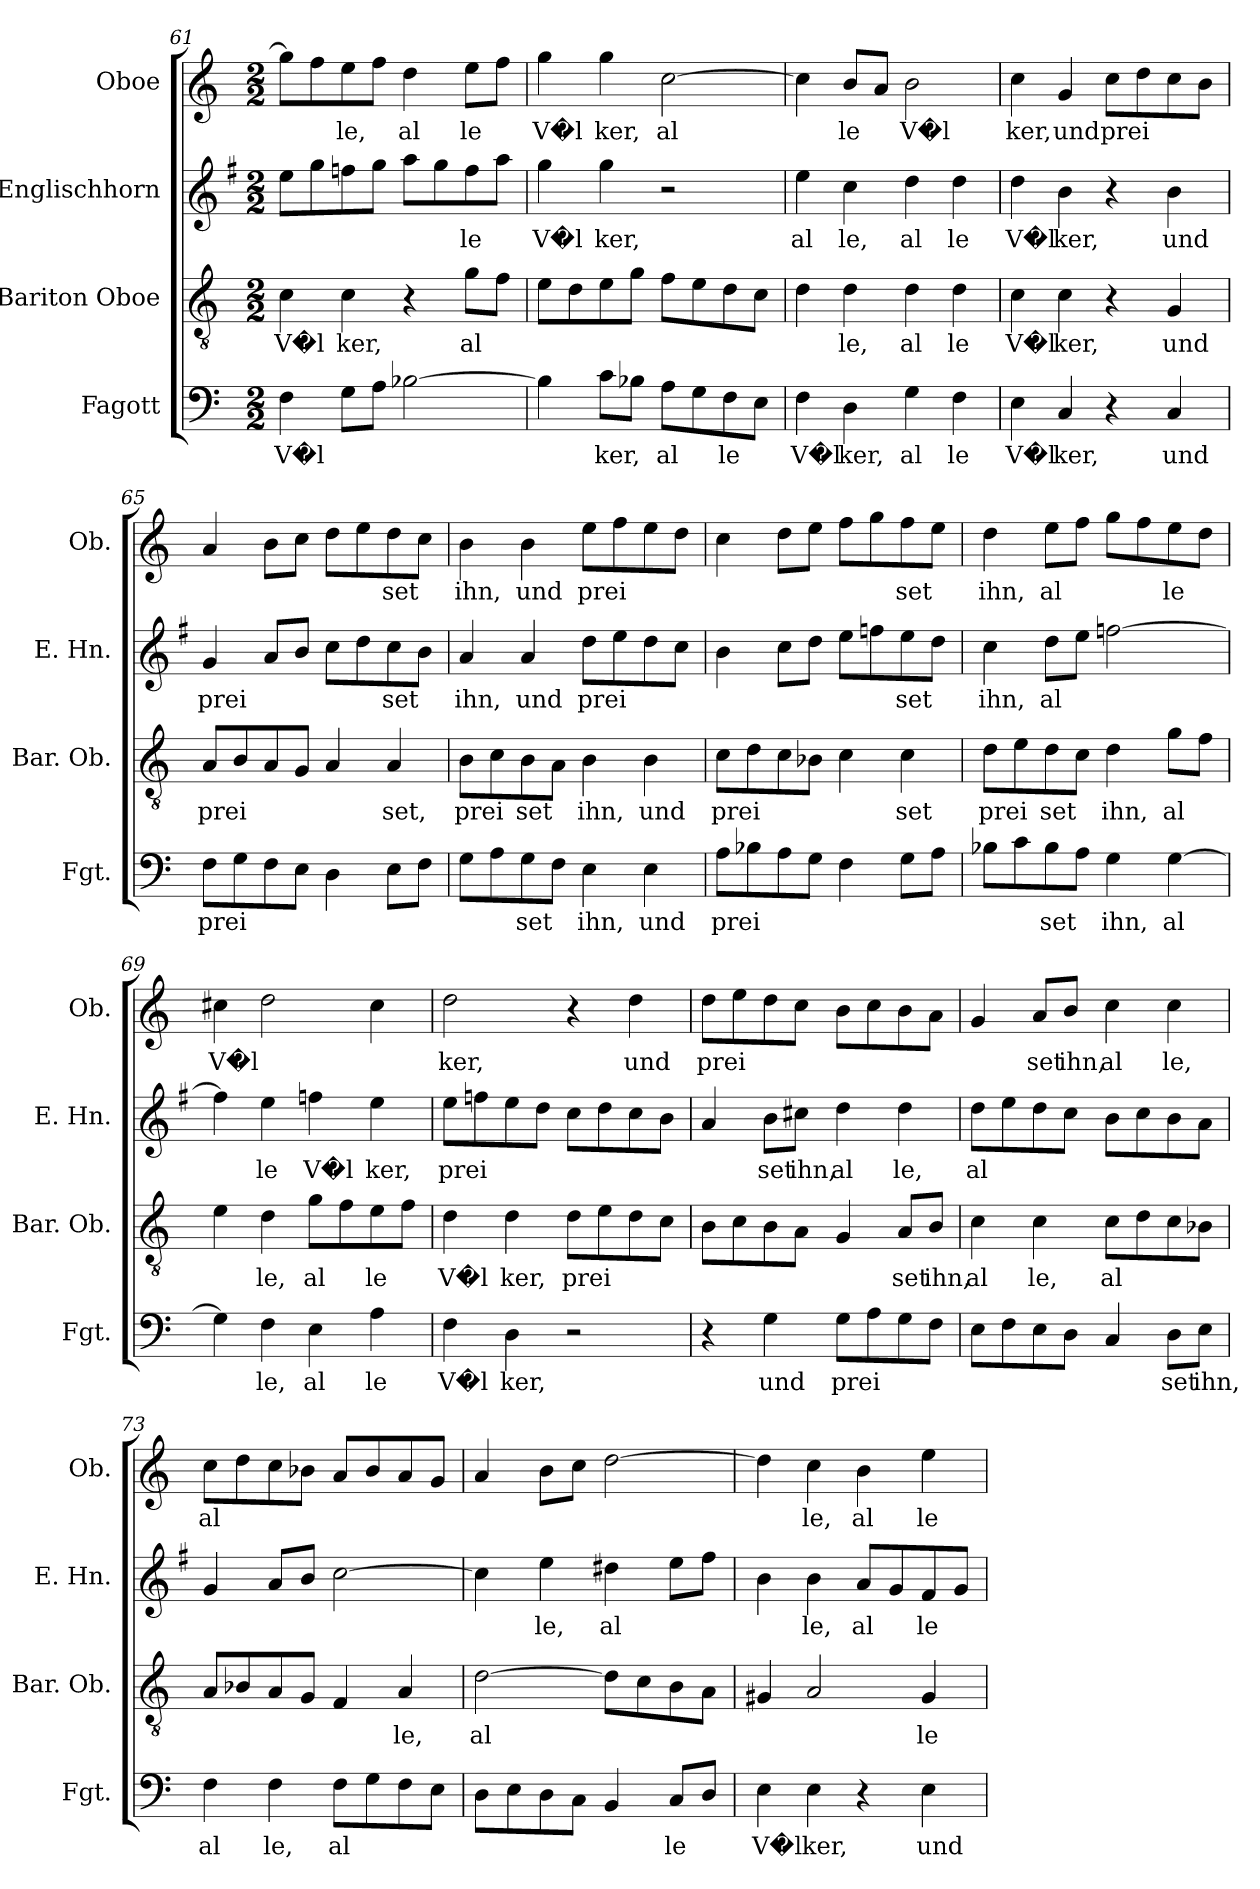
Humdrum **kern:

**kern	**text	**kern	**text	**kern	**text	**kern	**text
*part4	*part4	*part3	*part3	*part2	*part2	*part1	*part1
*staff4	*staff4	*staff3	*staff3	*staff2	*staff2	*staff1	*staff1
*I"Fagott	*	*I"Bariton Oboe	*	*I"Englischhorn	*	*I"Oboe	*
*I'Fgt.	*	*I'Bar. Ob.	*	*I'E. Hn.	*	*I'Ob.	*
*clefF4	*	*clefGv2	*	*clefG2	*	*clefG2	*
*	*	*	*	*ITrd4c7	*	*	*
*k[]	*	*k[]	*	*k[]	*	*k[]	*
*M2/2	*	*M2/2	*	*M2/2	*	*M2/2	*
=61	=61	=61	=61	=61	=61	=61	=61
4F\	V�l	4c\	V�l	8a\L	.	8gg\L]	.
.	.	.	.	8cc\	.	8ff\	.
8G\L	.	4c\	ker,	8b-X\	.	8ee\	le,
8A\J	.	.	.	8cc\J	.	8ff\J	.
[2B-X\	.	4r	.	8dd\L	.	4dd\	al
.	.	.	.	8cc\	.	.	.
.	.	8g\L	al	8b-\	le	8ee\L	le
.	.	8f\J	.	8dd\J	.	8ff\J	.
=62	=62	=62	=62	=62	=62	=62	=62
4B-\]	.	8e\L	.	4cc\	V�l	4gg\	V�l
.	.	8d\	.	.	.	.	.
8c\L	ker,	8e\	.	4cc\	ker,	4gg\	ker,
8B-X\J	.	8g\J	.	.	.	.	.
8A\L	al	8f\L	.	2r	.	[2cc\	al
8G\	.	8e\	.	.	.	.	.
8F\	le	8d\	.	.	.	.	.
8E\J	.	8c\J	.	.	.	.	.
=63	=63	=63	=63	=63	=63	=63	=63
4F\	V�l	4d\	.	4a\	al	4cc\]	.
4D\	ker,	4d\	le,	4f\	le,	8b/L	le
.	.	.	.	.	.	8a/J	.
4G\	al	4d\	al	4g\	al	2b\	V�l
4F\	le	4d\	le	4g\	le	.	.
!!LO:LB:g=z
=64	=64	=64	=64	=64	=64	=64	=64
4E\	V�l	4c\	V�l	4g\	V�l	4cc\	ker,
4C/	ker,	4c\	ker,	4e\	ker,	4g/	und
4r	.	4r	.	4r	.	8cc\L	prei
.	.	.	.	.	.	8dd\	.
4C/	und	4G/	und	4e\	und	8cc\	.
.	.	.	.	.	.	8b\J	.
=65	=65	=65	=65	=65	=65	=65	=65
8F\L	prei	8A/L	prei	4c/	prei	4a/	.
8G\	.	8B/	.	.	.	.	.
8F\	.	8A/	.	8d/L	.	8b\L	.
8E\J	.	8G/J	.	8e/J	.	8cc\J	.
4D\	.	4A/	.	8f\L	.	8dd\L	.
.	.	.	.	8g\	.	8ee\	.
8E\L	.	4A/	set,	8f\	set	8dd\	set
8F\J	.	.	.	8e\J	.	8cc\J	.
=66	=66	=66	=66	=66	=66	=66	=66
8G\L	.	8B\L	prei	4d/	ihn,	4b\	ihn,
8A\	.	8c\	.	.	.	.	.
8G\	set	8B\	set	4d/	und	4b\	und
8F\J	.	8A\J	.	.	.	.	.
4E\	ihn,	4B\	ihn,	8g\L	prei	8ee\L	prei
.	.	.	.	8a\	.	8ff\	.
4E\	und	4B\	und	8g\	.	8ee\	.
.	.	.	.	8f\J	.	8dd\J	.
!!LO:PB:g=z
=67	=67	=67	=67	=67	=67	=67	=67
8A\L	prei	8c\L	prei	4e\	.	4cc\	.
8B-X\	.	8d\	.	.	.	.	.
8A\	.	8c\	.	8f\L	.	8dd\L	.
8G\J	.	8B-X\J	.	8g\J	.	8ee\J	.
4F\	.	4c\	.	8a\L	.	8ff\L	.
.	.	.	.	8b-X\	.	8gg\	.
8G\L	.	4c\	set	8a\	set	8ff\	set
8A\J	.	.	.	8g\J	.	8ee\J	.
=68	=68	=68	=68	=68	=68	=68	=68
8B-X\L	.	8d\L	prei	4f\	ihn,	4dd\	ihn,
8c\	.	8e\	.	.	.	.	.
8B-\	set	8d\	set	8g\L	al	8ee\L	al
8A\J	.	8c\J	.	8a\J	.	8ff\J	.
4G\	ihn,	4d\	ihn,	[2b-X\	.	8gg\L	.
.	.	.	.	.	.	8ff\	.
[4G\	al	8g\L	al	.	.	8ee\	le
.	.	8f\J	.	.	.	8dd\J	.
=69	=69	=69	=69	=69	=69	=69	=69
4G\]	.	4e\	.	4b-\]	.	4cc#X\	V�l
4F\	le,	4d\	le,	4a\	le	2dd\	.
4E\	al	8g\L	al	4b-X\	V�l	.	.
.	.	8f\	.	.	.	.	.
4A\	le	8e\	le	4a\	ker,	4cc#\	.
.	.	8f\J	.	.	.	.	.
!!LO:LB:g=z
=70	=70	=70	=70	=70	=70	=70	=70
4F\	V�l	4d\	V�l	8a\L	prei	2dd\	ker,
.	.	.	.	8b-X\	.	.	.
4D\	ker,	4d\	ker,	8a\	.	.	.
.	.	.	.	8g\J	.	.	.
2r	.	8d\L	prei	8f\L	.	4r	.
.	.	8e\	.	8g\	.	.	.
.	.	8d\	.	8f\	.	4dd\	und
.	.	8c\J	.	8e\J	.	.	.
=71	=71	=71	=71	=71	=71	=71	=71
4r	.	8B\L	.	4d/	.	8dd\L	prei
.	.	8c\	.	.	.	8ee\	.
4G\	und	8B\	.	8e\L	set	8dd\	.
.	.	8A\J	.	8f#X\J	ihn,	8cc\J	.
8G\L	prei	4G/	.	4g\	al	8b\L	.
8A\	.	.	.	.	.	8cc\	.
8G\	.	8A/L	set	4g\	le,	8b\	.
8F\J	.	8B/J	ihn,	.	.	8a\J	.
=72	=72	=72	=72	=72	=72	=72	=72
8E\L	.	4c\	al	8g\L	al	4g/	.
8F\	.	.	.	8a\	.	.	.
8E\	.	4c\	le,	8g\	.	8a/L	set
8D\J	.	.	.	8f\J	.	8b/J	ihn,
4C/	.	8c\L	al	8e\L	.	4cc\	al
.	.	8d\	.	8f\	.	.	.
8D\L	set	8c\	.	8e\	.	4cc\	le,
8E\J	ihn,	8B-X\J	.	8d\J	.	.	.
!!LO:LB:g=z
=73	=73	=73	=73	=73	=73	=73	=73
4F\	al	8A/L	.	4c/	.	8cc\L	al
.	.	8B-X/	.	.	.	8dd\	.
4F\	le,	8A/	.	8d/L	.	8cc\	.
.	.	8G/J	.	8e/J	.	8b-X\J	.
8F\L	al	4F/	.	[2f\	.	8a/L	.
8G\	.	.	.	.	.	8b-/	.
8F\	.	4A/	le,	.	.	8a/	.
8E\J	.	.	.	.	.	8g/J	.
=74	=74	=74	=74	=74	=74	=74	=74
8D\L	.	[2d\	al	4f\]	.	4a/	.
8E\	.	.	.	.	.	.	.
8D\	.	.	.	4a\	le,	8b\L	.
8C\J	.	.	.	.	.	8cc\J	.
4BB/	.	8d\L]	.	4g#X\	al	[2dd\	.
.	.	8c\	.	.	.	.	.
8C/L	le	8B\	.	8a\L	.	.	.
8D/J	.	8A\J	.	8b\J	.	.	.
=75	=75	=75	=75	=75	=75	=75	=75
4E\	V�l	4G#X/	.	4e\	.	4dd\]	.
4E\	ker,	2A/	.	4e\	le,	4cc\	le,
4r	.	.	.	8d/L	al	4b\	al
.	.	.	.	8c/	.	.	.
4E\	und	4G#/	le	8B/	le	4ee\	le
.	.	.	.	8c/J	.	.	.
=	=	=	=	=	=	=	=
*-	*-	*-	*-	*-	*-	*-	*-
